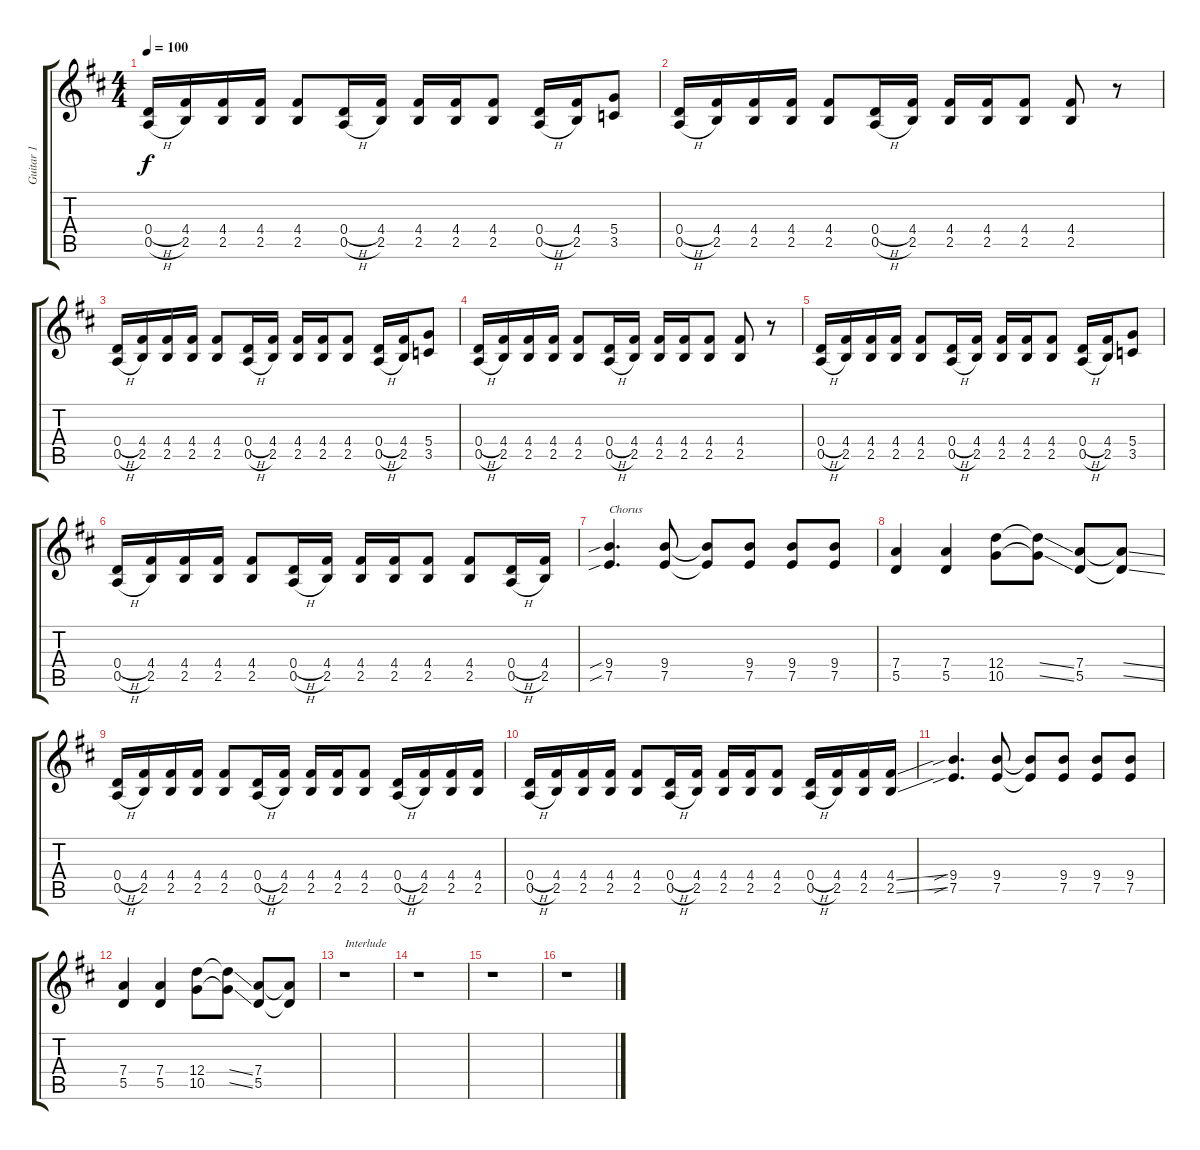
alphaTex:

\track ("Guitar 1" "Guitar 1") {instrument distortionguitar}
\staff {score tabs}
\tuning (E4 B3 G3 D3 A2 D2) {hide}
\ts (4 4)
\tempo 100
\clef g2
\ks d
(0.4{h} 0.5{h}).16{dy f} (4.4 2.5).16 (4.4 2.5).16 (4.4 2.5).16 (4.4 2.5).8 (0.4{h} 0.5{h}).16 (4.4 2.5).16 (4.4 2.5).16 (4.4 2.5).16 (4.4 2.5).8 (0.4{h} 0.5{h}).16 (4.4 2.5).16 (5.4 3.5).8 |
(0.4{h} 0.5{h}).16 (4.4 2.5).16 (4.4 2.5).16 (4.4 2.5).16 (4.4 2.5).8 (0.4{h} 0.5{h}).16 (4.4 2.5).16 (4.4 2.5).16 (4.4 2.5).16 (4.4 2.5).8 (4.4 2.5).8 r.8 |
(0.4{h} 0.5{h}).16 (4.4 2.5).16 (4.4 2.5).16 (4.4 2.5).16 (4.4 2.5).8 (0.4{h} 0.5{h}).16 (4.4 2.5).16 (4.4 2.5).16 (4.4 2.5).16 (4.4 2.5).8 (0.4{h} 0.5{h}).16 (4.4 2.5).16 (5.4 3.5).8 |
(0.4{h} 0.5{h}).16 (4.4 2.5).16 (4.4 2.5).16 (4.4 2.5).16 (4.4 2.5).8 (0.4{h} 0.5{h}).16 (4.4 2.5).16 (4.4 2.5).16 (4.4 2.5).16 (4.4 2.5).8 (4.4 2.5).8 r.8 |
(0.4{h} 0.5{h}).16 (4.4 2.5).16 (4.4 2.5).16 (4.4 2.5).16 (4.4 2.5).8 (0.4{h} 0.5{h}).16 (4.4 2.5).16 (4.4 2.5).16 (4.4 2.5).16 (4.4 2.5).8 (0.4{h} 0.5{h}).16 (4.4 2.5).16 (5.4 3.5).8 |
(0.4{h} 0.5{h}).16 (4.4 2.5).16 (4.4 2.5).16 (4.4 2.5).16 (4.4 2.5).8 (0.4{h} 0.5{h}).16 (4.4 2.5).16 (4.4 2.5).16 (4.4 2.5).16 (4.4 2.5).8 (4.4 2.5).8 (0.4{h} 0.5{h}).16 (4.4 2.5).16 |
(9.4{sib} 7.5{sib}).4{d txt "Chorus"} (9.4 7.5).8 (9.4{t} 7.5{t}).8 (9.4 7.5).8 (9.4 7.5).8 (9.4 7.5).8 |
(7.4 5.5).4 (7.4 5.5).4 (12.4 10.5).8 (12.4{ss t} 10.5{ss t}).8 (7.4 5.5).8 (7.4{ss t} 5.5{ss t}).8 |
(0.4{h} 0.5{h}).16 (4.4 2.5).16 (4.4 2.5).16 (4.4 2.5).16 (4.4 2.5).8 (0.4{h} 0.5{h}).16 (4.4 2.5).16 (4.4 2.5).16 (4.4 2.5).16 (4.4 2.5).8 (0.4{h} 0.5{h}).16 (4.4 2.5).16 (4.4 2.5).16 (4.4 2.5).16 |
(0.4{h} 0.5{h}).16 (4.4 2.5).16 (4.4 2.5).16 (4.4 2.5).16 (4.4 2.5).8 (0.4{h} 0.5{h}).16 (4.4 2.5).16 (4.4 2.5).16 (4.4 2.5).16 (4.4 2.5).8 (0.4{h} 0.5{h}).16 (4.4 2.5).16 (4.4 2.5).16 (4.4{ss} 2.5{ss}).16 |
(9.4{sib} 7.5{sib}).4{d} (9.4 7.5).8 (9.4{t} 7.5{t}).8 (9.4 7.5).8 (9.4 7.5).8 (9.4 7.5).8 |
(7.4 5.5).4 (7.4 5.5).4 (12.4 10.5).8 (12.4{ss t} 10.5{ss t}).8 (7.4 5.5).8 (7.4{t} 5.5{t}).8 |
r.1{txt "Interlude"} |
r.1 |
r.1 |
r.1
